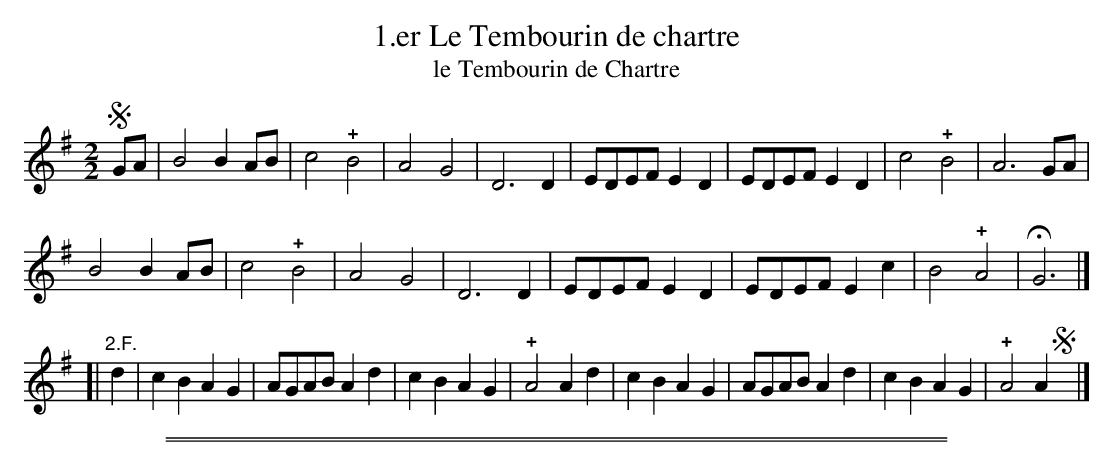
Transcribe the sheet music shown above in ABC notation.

X:1
T: 1.er Le Tembourin de chartre
T: le Tembourin de Chartre
M: 2/2
L: 1/8
K: G
!segno!GA |\
B4 B2AB | c4 !+!B4 | A4 G4 | D6 D2 |\
EDEF E2D2 | EDEF E2D2 | c4 !+!B4 | A6 GA |
B4 B2AB | c4 !+!B4 | A4 G4 | D6 D2 |\
EDEF E2D2 | EDEF E2c2 | B4 !+!A4 | HG6 |]
[| "2.F."d2 |\
c2B2 A2G2 | AGAB A2d2 | c2B2 A2G2 | !+!A4 A2d2 |\
c2B2 A2G2 | AGAB A2d2 | c2B2 A2G2 | !+!A4 A2 !segno!y|]
